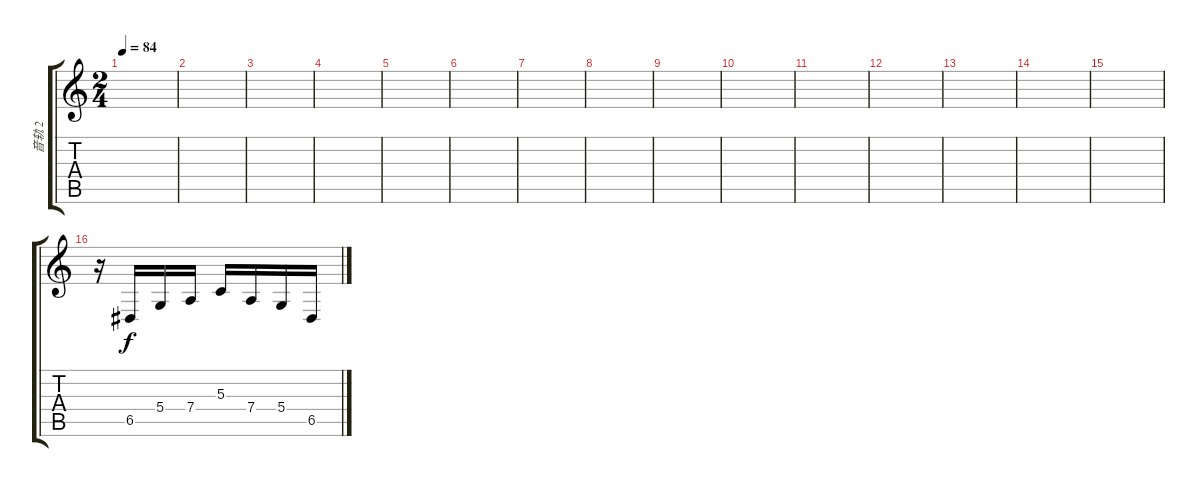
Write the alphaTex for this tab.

\track ("音轨 2" "音轨 2") {instrument panflute}
\staff {score tabs}
\tuning (E4 B3 G3 D3 A2 E2) {hide}
\ts (2 4)
\tempo 84
\clef g2
\ks c
|
|
|
|
|
|
|
|
|
|
|
|
|
|
|
r.16 6.5.16 5.4.16 7.4.16 5.3.16 7.4.16 5.4.16 6.5.16
